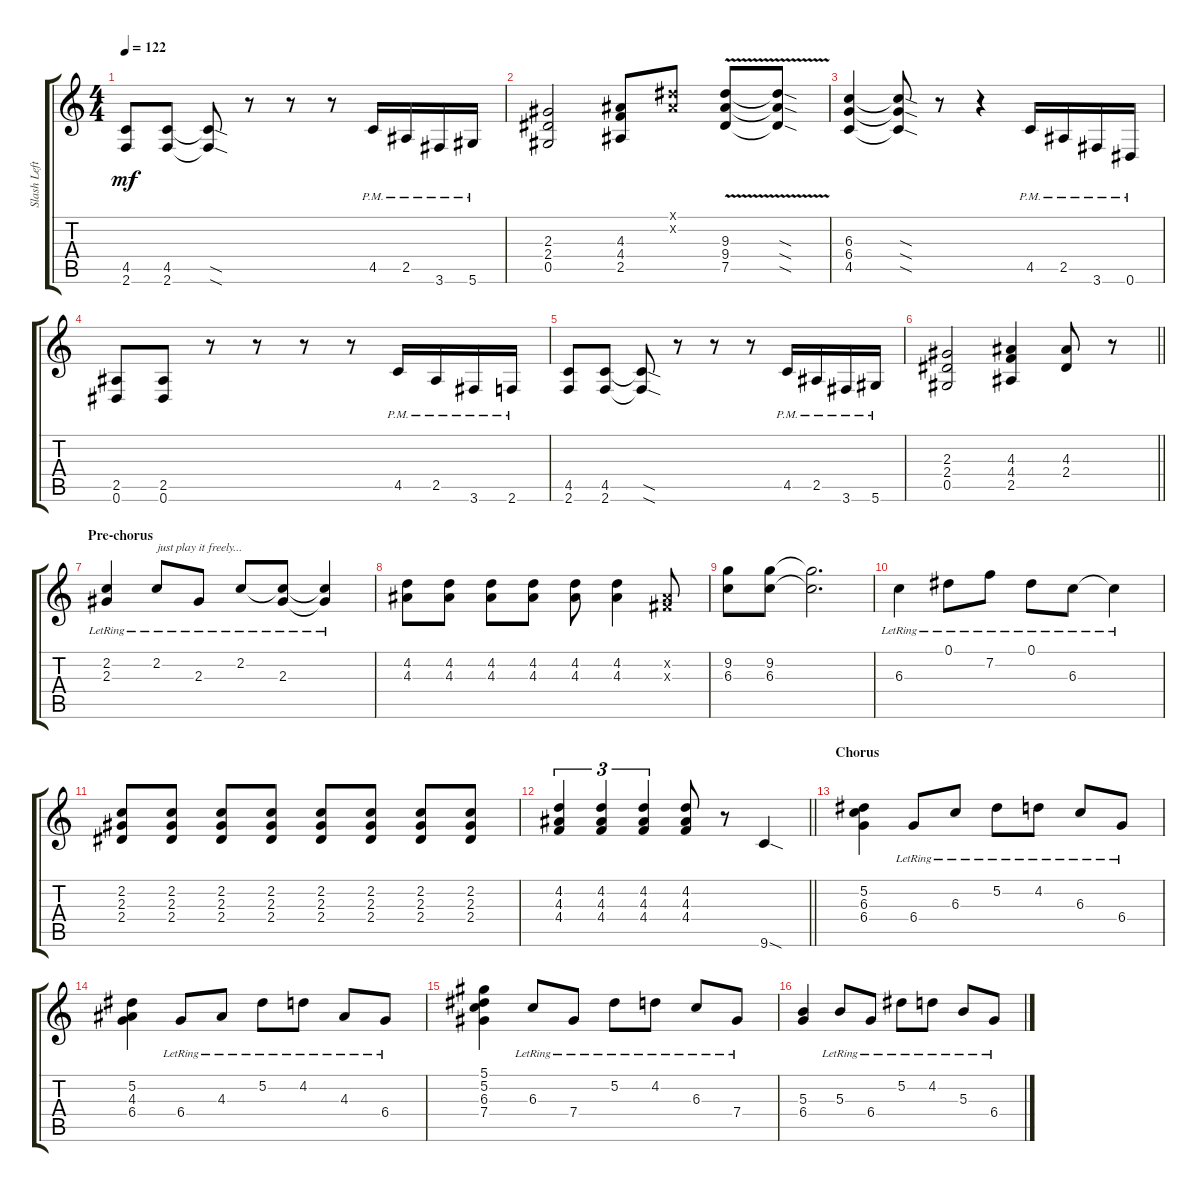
\track ("Slash Left" "Slash Left") {instrument overdrivenguitar}
\staff {score tabs}
\tuning (Eb4 Bb3 Gb3 Db3 Ab2 Eb2) {hide}
\ts (4 4)
\tempo 122
\clef g2
\ks c
(4.5 2.6).8{dy mf} (4.5 2.6).8 (4.5{sod t} 2.6{sod t}).8 r.8 r.8 r.8 4.5{pm}.16 2.5{pm}.16 3.6{pm}.16 5.6{pm}.16 |
(2.3 2.4 0.5).2 (4.3 4.4 2.5).8 (0.1{x} 0.2{x}).8 (9.3{v} 9.4{v} 7.5).8 (9.3{sod t} 9.4{sod t} 7.5{sod t}).8 |
(6.3 6.4 4.5).4 (6.3{sod t} 6.4{sod t} 4.5{sod t}).8 r.8 r.4 4.5{pm}.16 2.5{pm}.16 3.6{pm}.16 0.6{pm}.16 |
(2.5 0.6).8 (2.5 0.6).8 r.8 r.8 r.8 r.8 4.5{pm}.16 2.5{pm}.16 3.6{pm}.16 2.6{pm}.16 |
(4.5 2.6).8 (4.5 2.6).8 (4.5{sod t} 2.6{sod t}).8 r.8 r.8 r.8 4.5{pm}.16 2.5{pm}.16 3.6{pm}.16 5.6{pm}.16 |
\barLineRight lightlight
(2.3 2.4 0.5).2 (4.3 4.4 2.5).4 (4.3 2.4).8 r.8 |
\section ("" "Pre-chorus")
(2.2{lr} 2.3{lr}).4 2.2{lr}.8{txt "just play it freely..."} 2.3{lr}.8 2.2{lr}.8 (2.2{lr t} 2.3{lr}).8 (2.2{lr t} 2.3{lr t}).4 |
(4.2 4.3).8 (4.2 4.3).8 (4.2 4.3).8 (4.2 4.3).8 (4.2 4.3).8 (4.2 4.3).4 (0.2{x} 0.3{x}).8 |
(9.2 6.3).8 (9.2 6.3).8 (9.2{t} 6.3{t}).2{d} |
6.3{lr}.4 0.1{lr}.8 7.2{lr}.8 0.1{lr}.8 6.3{lr}.8 6.3{lr t}.4 |
(2.2 2.3 2.4).8 (2.2 2.3 2.4).8 (2.2 2.3 2.4).8 (2.2 2.3 2.4).8 (2.2 2.3 2.4).8 (2.2 2.3 2.4).8 (2.2 2.3 2.4).8 (2.2 2.3 2.4).8 |
\barLineRight lightlight
(4.2 4.3 4.4).4{tu (3 2)} (4.2 4.3 4.4).4{tu (3 2)} (4.2 4.3 4.4).4{tu (3 2)} (4.2 4.3 4.4).8 r.8 9.6{sod}.4 |
\section ("" "Chorus")
(5.2 6.3 6.4).4 6.4{lr}.8 6.3{lr}.8 5.2{lr}.8 4.2{lr}.8 6.3{lr}.8 6.4{lr}.8 |
(5.2 4.3 6.4).4 6.4{lr}.8 4.3{lr}.8 5.2{lr}.8 4.2{lr}.8 4.3{lr}.8 6.4{lr}.8 |
(5.1 5.2 6.3 7.4).4 6.3{lr}.8 7.4{lr}.8 5.2{lr}.8 4.2{lr}.8 6.3{lr}.8 7.4{lr}.8 |
(5.3 6.4).4 5.3{lr}.8 6.4{lr}.8 5.2{lr}.8 4.2{lr}.8 5.3{lr}.8 6.4{lr}.8
